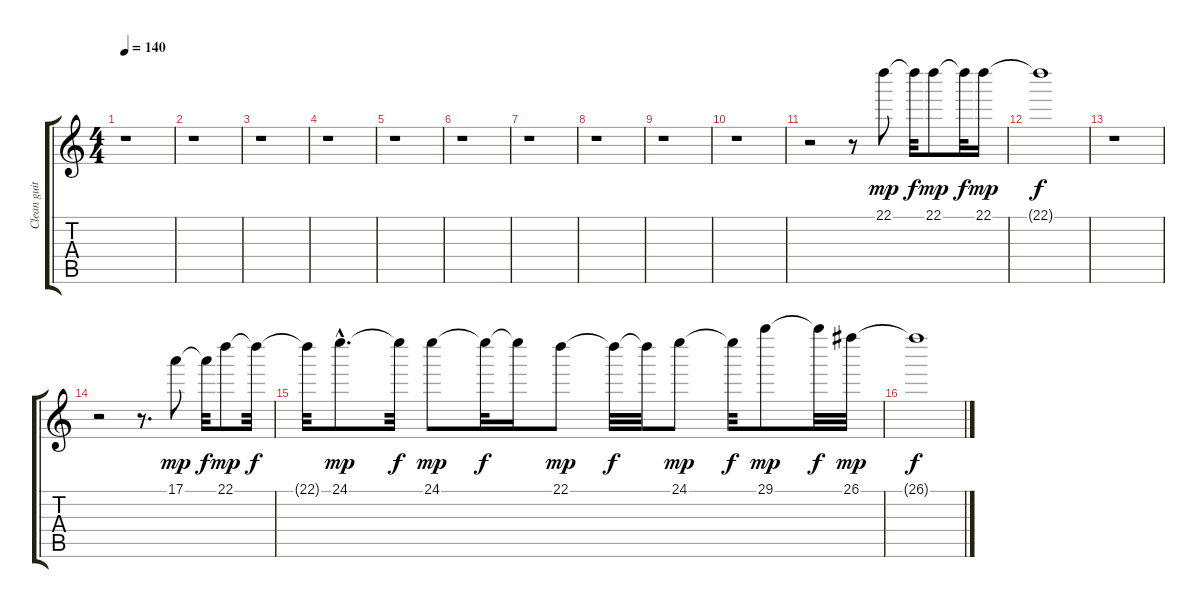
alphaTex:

\track ("Clean guitare" "Clean guit") {instrument electricguitarclean}
\staff {score tabs}
\tuning (E4 B3 G3 D3 A2 E2) {hide}
\ts (4 4)
\tempo 140
\clef g2
\ks c
r.1{dy mp} |
r.1 |
r.1 |
r.1 |
r.1 |
r.1 |
r.1 |
r.1 |
r.1 |
r.1 |
r.2 r.8 22.1.8 22.1{t}.32{dy f} 22.1.8{dy mp} 22.1{t}.32{dy f} 22.1.16{dy mp} |
22.1{t}.1{dy f} |
r.1 |
r.2 r.8{d} 17.1.8{dy mp} 17.1{t}.32{dy f} 22.1.8{dy mp} 22.1{t}.32{dy f} |
22.1{t}.32 24.1{hac}.8{d dy mp} 24.1{t}.32{dy f} 24.1.8{dy mp} 24.1{t}.32{dy f} 24.1{t}.16 22.1.8{dy mp} 22.1{t}.32{dy f} 22.1{t}.32 24.1.8{dy mp} 24.1{t}.32{dy f} 29.1.8{dy mp} 29.1{t}.32{dy f} 26.1.32{dy mp} |
26.1{t}.1{dy f}
